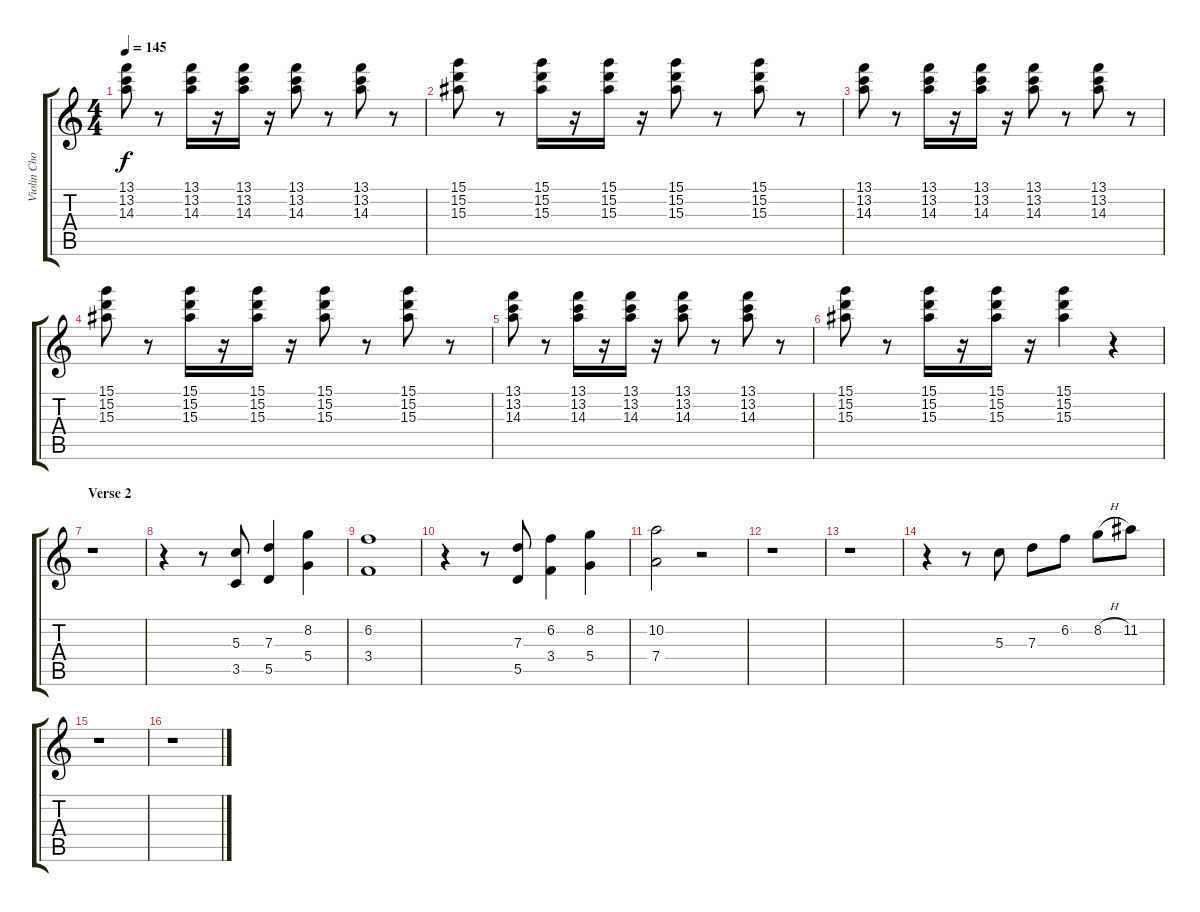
\track ("Violin Choir" "Violin Cho") {instrument stringensemble1}
\staff {score tabs}
\tuning (E5 B4 G4 D4 A3 E3) {hide}
\ts (4 4)
\tempo 145
\clef g2
\ks c
(13.1 13.2 14.3).8{dy f} r.8 (13.1 13.2 14.3).16 r.16 (13.1 13.2 14.3).16 r.16 (13.1 13.2 14.3).8 r.8 (13.1 13.2 14.3).8 r.8 |
(15.1 15.2 15.3).8 r.8 (15.1 15.2 15.3).16 r.16 (15.1 15.2 15.3).16 r.16 (15.1 15.2 15.3).8 r.8 (15.1 15.2 15.3).8 r.8 |
(13.1 13.2 14.3).8 r.8 (13.1 13.2 14.3).16 r.16 (13.1 13.2 14.3).16 r.16 (13.1 13.2 14.3).8 r.8 (13.1 13.2 14.3).8 r.8 |
(15.1 15.2 15.3).8 r.8 (15.1 15.2 15.3).16 r.16 (15.1 15.2 15.3).16 r.16 (15.1 15.2 15.3).8 r.8 (15.1 15.2 15.3).8 r.8 |
(13.1 13.2 14.3).8 r.8 (13.1 13.2 14.3).16 r.16 (13.1 13.2 14.3).16 r.16 (13.1 13.2 14.3).8 r.8 (13.1 13.2 14.3).8 r.8 |
(15.1 15.2 15.3).8 r.8 (15.1 15.2 15.3).16 r.16 (15.1 15.2 15.3).16 r.16 (15.1 15.2 15.3).4 r.4 |
\section ("" "Verse 2")
r.1 |
r.4 r.8 (5.3 3.5).8 (7.3 5.5).4 (8.2 5.4).4 |
(6.2 3.4).1 |
r.4 r.8 (7.3 5.5).8 (6.2 3.4).4 (8.2 5.4).4 |
(10.2 7.4).2 r.2 |
r.1 |
r.1 |
r.4 r.8 5.3.8 7.3.8 6.2.8 8.2{h}.8 11.2.8 |
r.1 |
r.1
